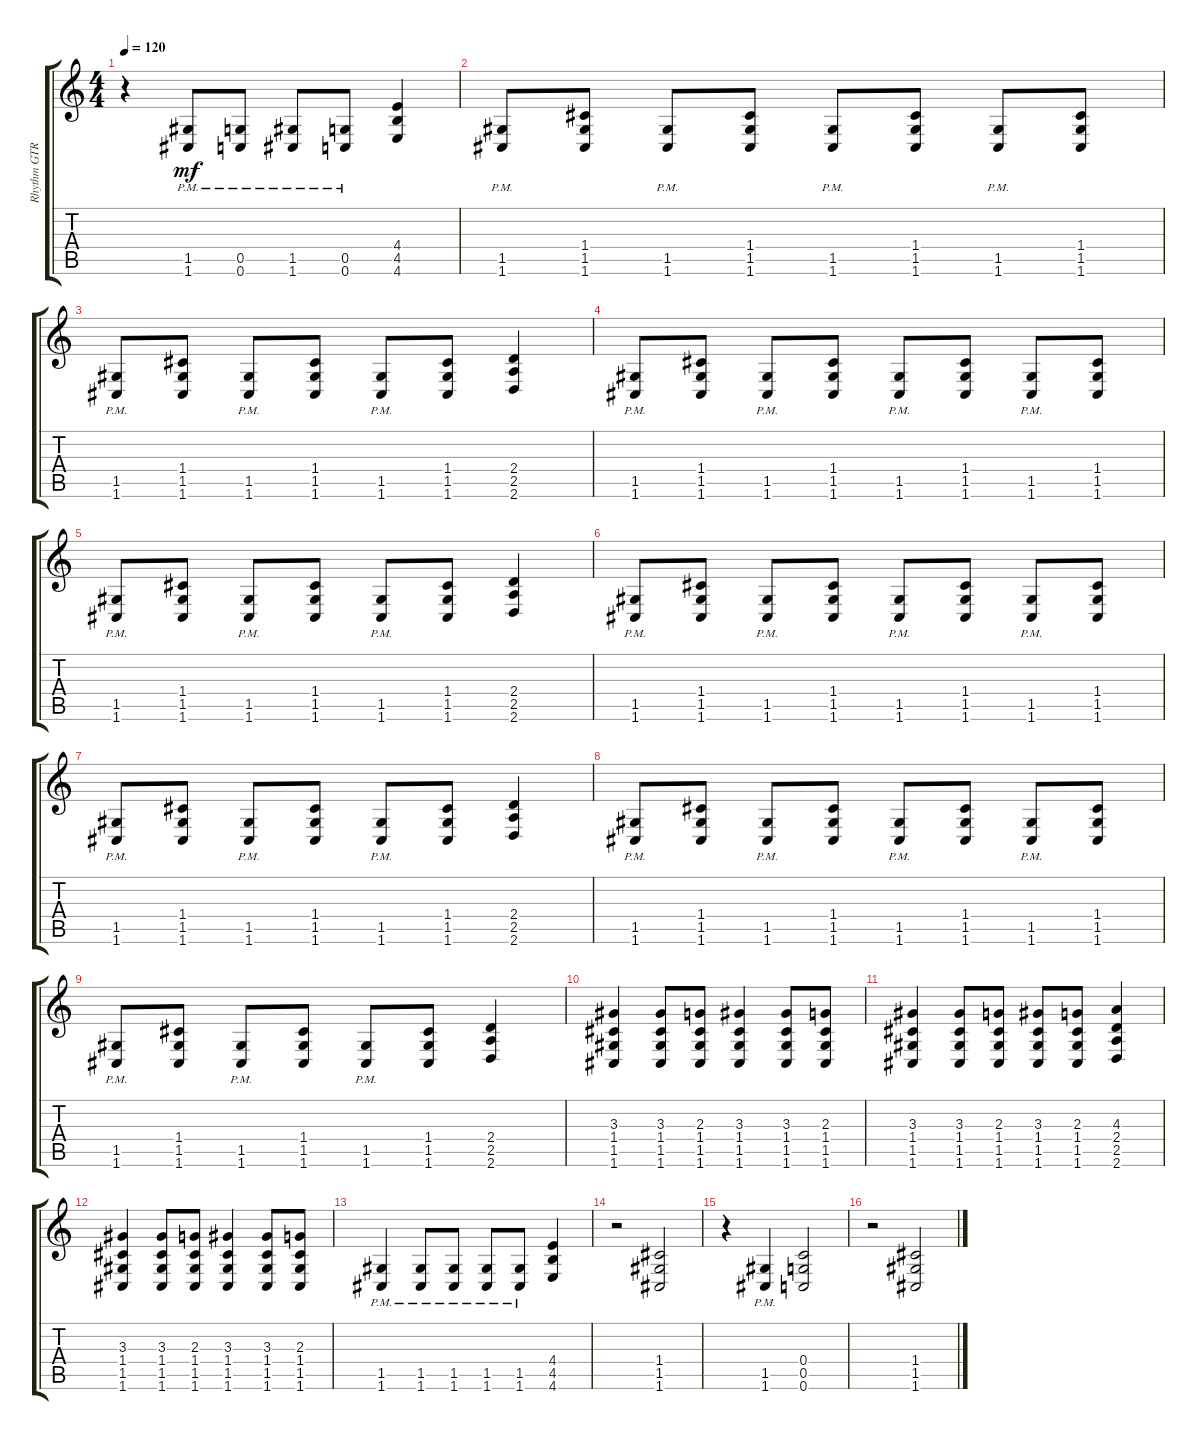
\track ("Rhythm GTR 2" "Rhythm GTR") {instrument overdrivenguitar}
\staff {score tabs}
\tuning (D4 A3 F3 C3 G2 C2) {hide}
\ts (4 4)
\tempo 120
\clef g2
\ks aminor
r.4{dy mf} (1.5{pm} 1.6{pm}).8 (0.5{pm} 0.6{pm}).8 (1.5{pm} 1.6{pm}).8 (0.5{pm} 0.6{pm}).8 (4.4 4.5 4.6).4 |
(1.5{pm} 1.6{pm}).8 (1.4 1.5 1.6).8 (1.5{pm} 1.6{pm}).8 (1.4 1.5 1.6).8 (1.5{pm} 1.6{pm}).8 (1.4 1.5 1.6).8 (1.5{pm} 1.6{pm}).8 (1.4 1.5 1.6).8 |
(1.5{pm} 1.6{pm}).8 (1.4 1.5 1.6).8 (1.5{pm} 1.6{pm}).8 (1.4 1.5 1.6).8 (1.5{pm} 1.6{pm}).8 (1.4 1.5 1.6).8 (2.4 2.5 2.6).4 |
(1.5{pm} 1.6{pm}).8 (1.4 1.5 1.6).8 (1.5{pm} 1.6{pm}).8 (1.4 1.5 1.6).8 (1.5{pm} 1.6{pm}).8 (1.4 1.5 1.6).8 (1.5{pm} 1.6{pm}).8 (1.4 1.5 1.6).8 |
(1.5{pm} 1.6{pm}).8 (1.4 1.5 1.6).8 (1.5{pm} 1.6{pm}).8 (1.4 1.5 1.6).8 (1.5{pm} 1.6{pm}).8 (1.4 1.5 1.6).8 (2.4 2.5 2.6).4 |
(1.5{pm} 1.6{pm}).8 (1.4 1.5 1.6).8 (1.5{pm} 1.6{pm}).8 (1.4 1.5 1.6).8 (1.5{pm} 1.6{pm}).8 (1.4 1.5 1.6).8 (1.5{pm} 1.6{pm}).8 (1.4 1.5 1.6).8 |
(1.5{pm} 1.6{pm}).8 (1.4 1.5 1.6).8 (1.5{pm} 1.6{pm}).8 (1.4 1.5 1.6).8 (1.5{pm} 1.6{pm}).8 (1.4 1.5 1.6).8 (2.4 2.5 2.6).4 |
(1.5{pm} 1.6{pm}).8 (1.4 1.5 1.6).8 (1.5{pm} 1.6{pm}).8 (1.4 1.5 1.6).8 (1.5{pm} 1.6{pm}).8 (1.4 1.5 1.6).8 (1.5{pm} 1.6{pm}).8 (1.4 1.5 1.6).8 |
(1.5{pm} 1.6{pm}).8 (1.4 1.5 1.6).8 (1.5{pm} 1.6{pm}).8 (1.4 1.5 1.6).8 (1.5{pm} 1.6{pm}).8 (1.4 1.5 1.6).8 (2.4 2.5 2.6).4 |
(3.3 1.4 1.5 1.6).4 (3.3 1.4 1.5 1.6).8 (2.3 1.4 1.5 1.6).8 (3.3 1.4 1.5 1.6).4 (3.3 1.4 1.5 1.6).8 (2.3 1.4 1.5 1.6).8 |
(3.3 1.4 1.5 1.6).4 (3.3 1.4 1.5 1.6).8 (2.3 1.4 1.5 1.6).8 (3.3 1.4 1.5 1.6).8 (2.3 1.4 1.5 1.6).8 (4.3 2.4 2.5 2.6).4 |
(3.3 1.4 1.5 1.6).4 (3.3 1.4 1.5 1.6).8 (2.3 1.4 1.5 1.6).8 (3.3 1.4 1.5 1.6).4 (3.3 1.4 1.5 1.6).8 (2.3 1.4 1.5 1.6).8 |
(1.5{pm} 1.6{pm}).4 (1.5{pm} 1.6{pm}).8 (1.5{pm} 1.6{pm}).8 (1.5{pm} 1.6{pm}).8 (1.5{pm} 1.6{pm}).8 (4.4 4.5 4.6).4 |
r.2 (1.4 1.5 1.6).2 |
r.4 (1.5{pm} 1.6{pm}).4 (0.4 0.5 0.6).2 |
r.2 (1.4 1.5 1.6).2
